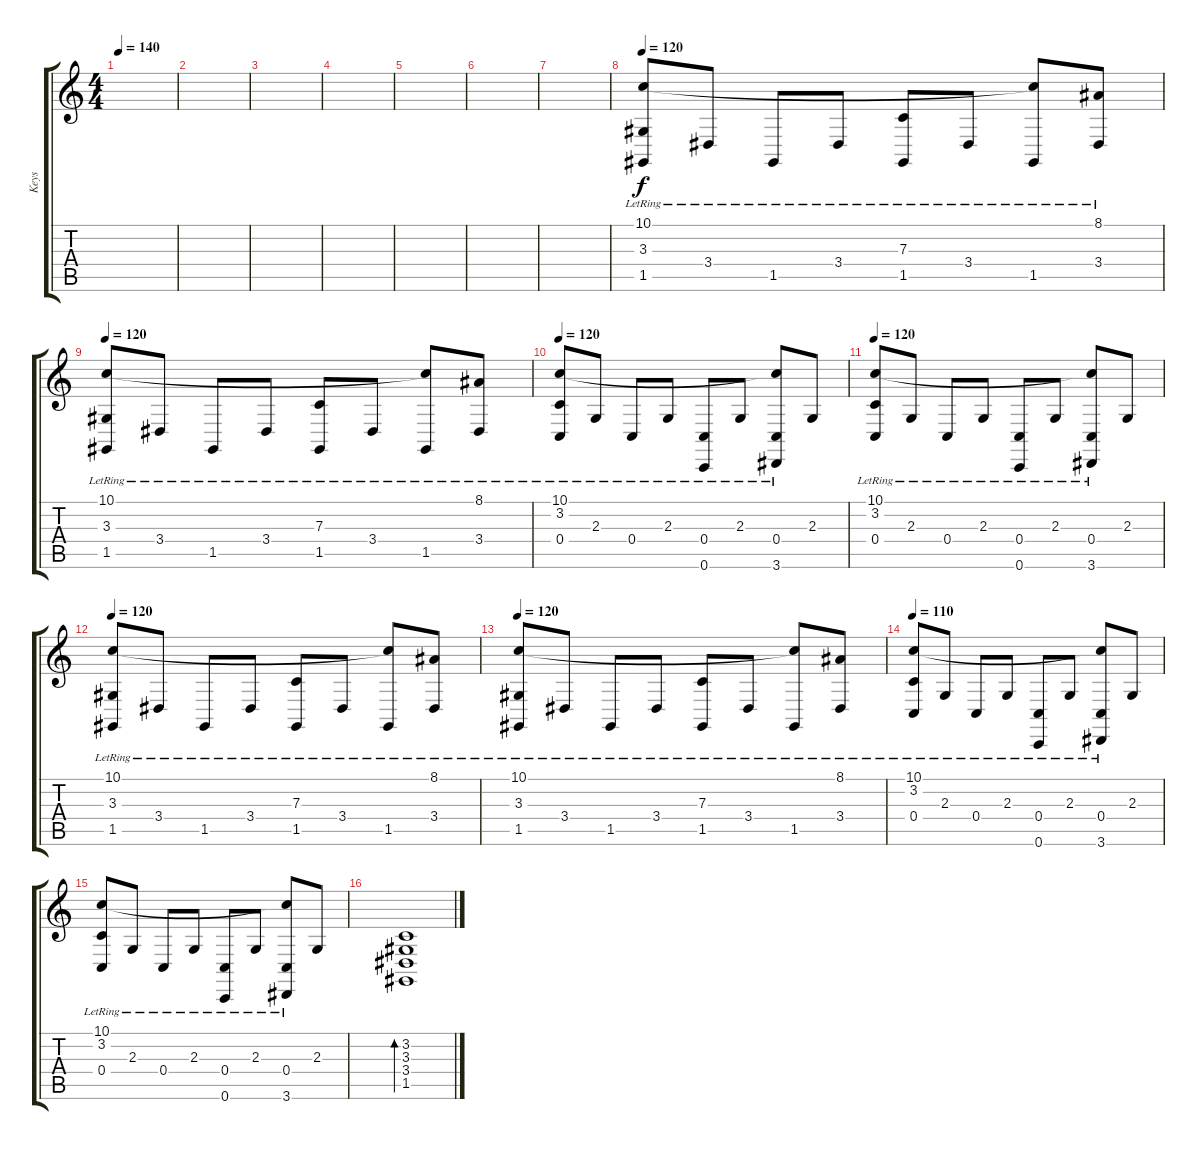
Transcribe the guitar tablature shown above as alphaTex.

\track ("Keys" "Keys") {instrument harpsichord}
\staff {score tabs}
\tuning (D4 A3 F3 C3 G2 C2) {hide}
\ts (4 4)
\tempo 140
\clef g2
\ks c
|
|
|
|
|
|
|
\tempo 120
(10.1 3.3{lr} 1.5{lr}).8{volume 16} 3.4{lr}.8 1.5{lr}.8 3.4{lr}.8 (7.3{lr} 1.5).8 3.4{lr}.8 (10.1{t} 1.5{lr}).8 (8.1 3.4{lr}).8 |
\tempo 120
(10.1 3.3{lr} 1.5{lr}).8{volume 16} 3.4{lr}.8 1.5{lr}.8 3.4{lr}.8 (7.3{lr} 1.5).8 3.4{lr}.8 (10.1{t} 1.5{lr}).8 (8.1 3.4{lr}).8 |
\tempo 120
(10.1 3.2{lr} 0.4).8{volume 16} 2.3{lr}.8 0.4{lr}.8 2.3{lr}.8 (0.4{lr} 0.6{lr}).8 2.3{lr}.8 (10.1{t} 0.4{lr} 3.6{lr}).8 2.3.8 |
\tempo 120
(10.1 3.2{lr} 0.4).8{volume 16} 2.3{lr}.8 0.4{lr}.8 2.3{lr}.8 (0.4{lr} 0.6{lr}).8 2.3{lr}.8 (10.1{t} 0.4{lr} 3.6{lr}).8 2.3.8 |
\tempo 120
(10.1 3.3{lr} 1.5{lr}).8{volume 16} 3.4{lr}.8 1.5{lr}.8 3.4{lr}.8 (7.3{lr} 1.5).8 3.4{lr}.8 (10.1{t} 1.5{lr}).8 (8.1 3.4{lr}).8 |
\tempo 120
(10.1 3.3{lr} 1.5{lr}).8{volume 16} 3.4{lr}.8 1.5{lr}.8 3.4{lr}.8 (7.3{lr} 1.5).8 3.4{lr}.8 (10.1{t} 1.5{lr}).8 (8.1 3.4{lr}).8 |
\tempo 110
(10.1 3.2{lr} 0.4).8{volume 16} 2.3{lr}.8 0.4{lr}.8 2.3{lr}.8 (0.4{lr} 0.6{lr}).8 2.3{lr}.8 (10.1{t} 0.4{lr} 3.6{lr}).8 2.3.8 |
(10.1 3.2{lr} 0.4).8 2.3{lr}.8 0.4{lr}.8 2.3{lr}.8 (0.4{lr} 0.6{lr}).8 2.3{lr}.8 (10.1{t} 0.4{lr} 3.6{lr}).8 2.3.8 |
(3.2 3.3 3.4 1.5).1{bd 240}
